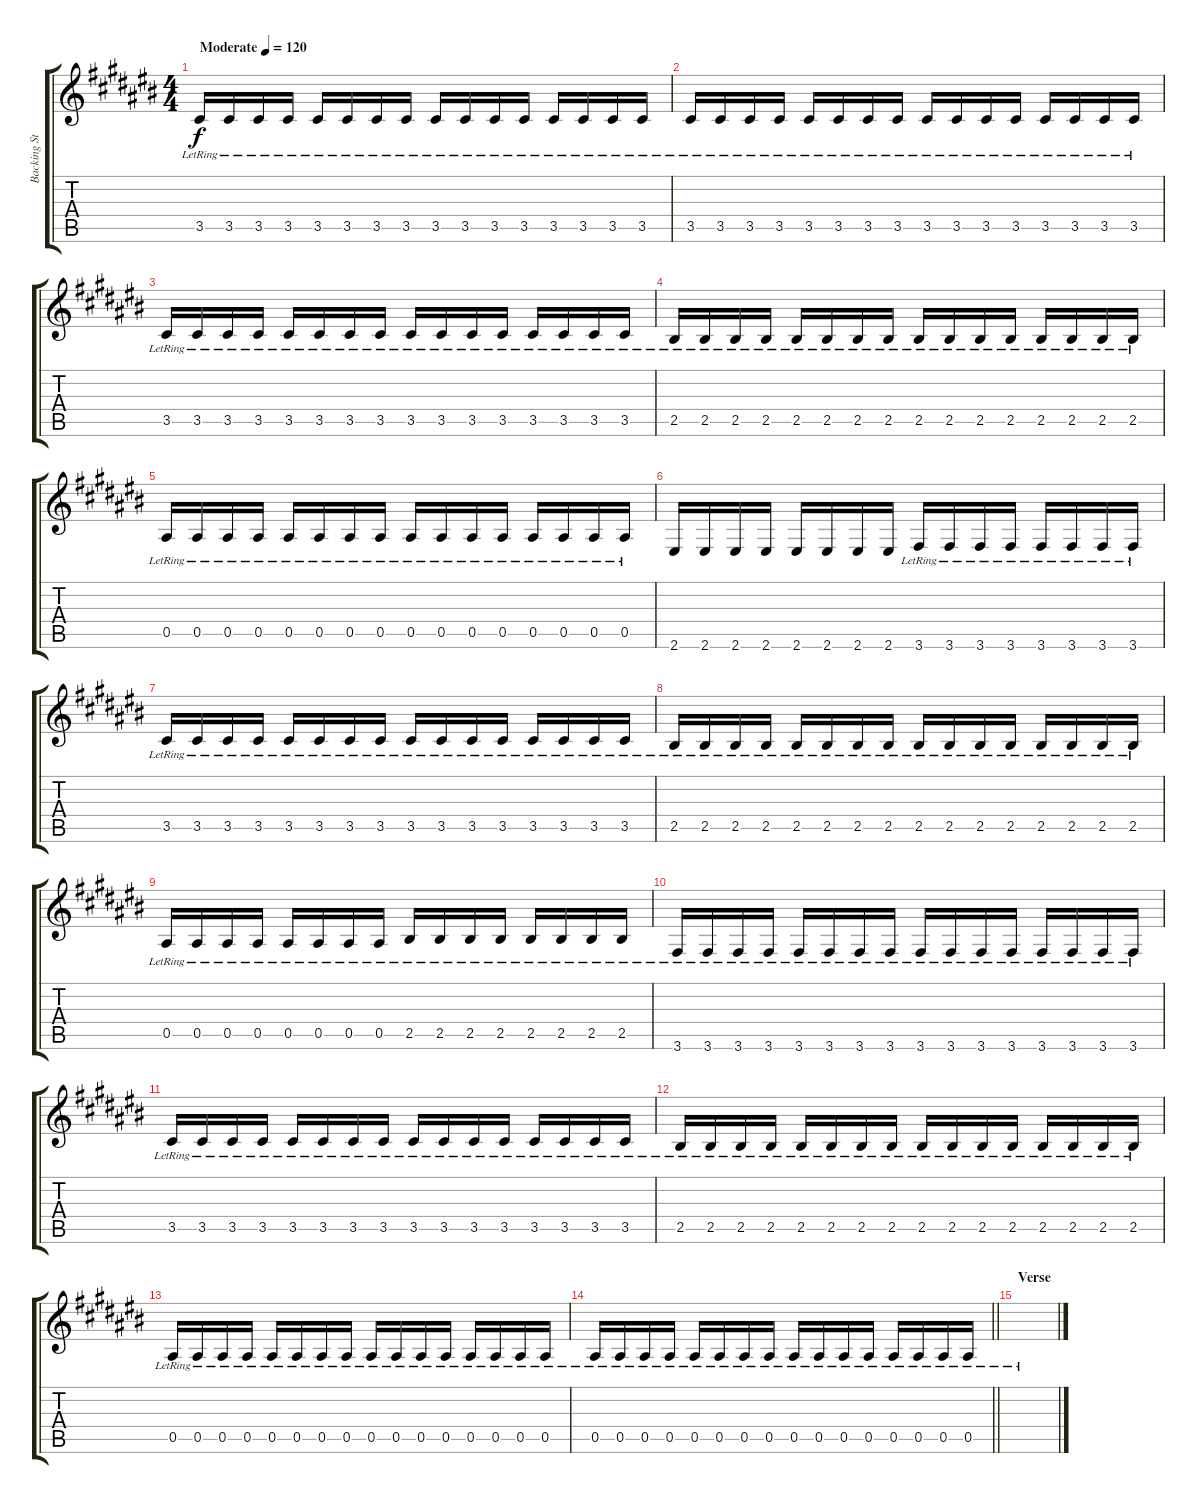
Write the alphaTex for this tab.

\track ("Backing Steel" "Backing St") {instrument acousticguitarsteel}
\staff {score tabs}
\tuning (F4 C4 Ab3 Eb3 Bb2 Eb2) {hide}
\ts (4 4)
\tempo (120 "Moderate")
\clef g2
\ks c#
3.5{lr}.16{dy f instrument acousticguitarsteel} 3.5{lr}.16 3.5{lr}.16 3.5{lr}.16 3.5{lr}.16 3.5{lr}.16 3.5{lr}.16 3.5{lr}.16 3.5{lr}.16 3.5{lr}.16 3.5{lr}.16 3.5{lr}.16 3.5{lr}.16 3.5{lr}.16 3.5{lr}.16 3.5{lr}.16 |
3.5{lr}.16 3.5{lr}.16 3.5{lr}.16 3.5{lr}.16 3.5{lr}.16 3.5{lr}.16 3.5{lr}.16 3.5{lr}.16 3.5{lr}.16 3.5{lr}.16 3.5{lr}.16 3.5{lr}.16 3.5{lr}.16 3.5{lr}.16 3.5{lr}.16 3.5{lr}.16 |
3.5{lr}.16 3.5{lr}.16 3.5{lr}.16 3.5{lr}.16 3.5{lr}.16 3.5{lr}.16 3.5{lr}.16 3.5{lr}.16 3.5{lr}.16 3.5{lr}.16 3.5{lr}.16 3.5{lr}.16 3.5{lr}.16 3.5{lr}.16 3.5{lr}.16 3.5{lr}.16 |
2.5{lr}.16 2.5{lr}.16 2.5{lr}.16 2.5{lr}.16 2.5{lr}.16 2.5{lr}.16 2.5{lr}.16 2.5{lr}.16 2.5{lr}.16 2.5{lr}.16 2.5{lr}.16 2.5{lr}.16 2.5{lr}.16 2.5{lr}.16 2.5{lr}.16 2.5{lr}.16 |
0.5{lr}.16 0.5{lr}.16 0.5{lr}.16 0.5{lr}.16 0.5{lr}.16 0.5{lr}.16 0.5{lr}.16 0.5{lr}.16 0.5{lr}.16 0.5{lr}.16 0.5{lr}.16 0.5{lr}.16 0.5{lr}.16 0.5{lr}.16 0.5{lr}.16 0.5{lr}.16 |
2.6.16 2.6.16 2.6.16 2.6.16 2.6.16 2.6.16 2.6.16 2.6.16 3.6{lr}.16 3.6{lr}.16 3.6{lr}.16 3.6{lr}.16 3.6{lr}.16 3.6{lr}.16 3.6{lr}.16 3.6{lr}.16 |
3.5{lr}.16 3.5{lr}.16 3.5{lr}.16 3.5{lr}.16 3.5{lr}.16 3.5{lr}.16 3.5{lr}.16 3.5{lr}.16 3.5{lr}.16 3.5{lr}.16 3.5{lr}.16 3.5{lr}.16 3.5{lr}.16 3.5{lr}.16 3.5{lr}.16 3.5{lr}.16 |
2.5{lr}.16 2.5{lr}.16 2.5{lr}.16 2.5{lr}.16 2.5{lr}.16 2.5{lr}.16 2.5{lr}.16 2.5{lr}.16 2.5{lr}.16 2.5{lr}.16 2.5{lr}.16 2.5{lr}.16 2.5{lr}.16 2.5{lr}.16 2.5{lr}.16 2.5{lr}.16 |
0.5{lr}.16 0.5{lr}.16 0.5{lr}.16 0.5{lr}.16 0.5{lr}.16 0.5{lr}.16 0.5{lr}.16 0.5{lr}.16 2.5{lr}.16 2.5{lr}.16 2.5{lr}.16 2.5{lr}.16 2.5{lr}.16 2.5{lr}.16 2.5{lr}.16 2.5{lr}.16 |
3.6{lr}.16 3.6{lr}.16 3.6{lr}.16 3.6{lr}.16 3.6{lr}.16 3.6{lr}.16 3.6{lr}.16 3.6{lr}.16 3.6{lr}.16 3.6{lr}.16 3.6{lr}.16 3.6{lr}.16 3.6{lr}.16 3.6{lr}.16 3.6{lr}.16 3.6{lr}.16 |
3.5{lr}.16 3.5{lr}.16 3.5{lr}.16 3.5{lr}.16 3.5{lr}.16 3.5{lr}.16 3.5{lr}.16 3.5{lr}.16 3.5{lr}.16 3.5{lr}.16 3.5{lr}.16 3.5{lr}.16 3.5{lr}.16 3.5{lr}.16 3.5{lr}.16 3.5{lr}.16 |
2.5{lr}.16 2.5{lr}.16 2.5{lr}.16 2.5{lr}.16 2.5{lr}.16 2.5{lr}.16 2.5{lr}.16 2.5{lr}.16 2.5{lr}.16 2.5{lr}.16 2.5{lr}.16 2.5{lr}.16 2.5{lr}.16 2.5{lr}.16 2.5{lr}.16 2.5{lr}.16 |
0.5{lr}.16 0.5{lr}.16 0.5{lr}.16 0.5{lr}.16 0.5{lr}.16 0.5{lr}.16 0.5{lr}.16 0.5{lr}.16 0.5{lr}.16 0.5{lr}.16 0.5{lr}.16 0.5{lr}.16 0.5{lr}.16 0.5{lr}.16 0.5{lr}.16 0.5{lr}.16 |
\barLineRight lightlight
0.5{lr}.16 0.5{lr}.16 0.5{lr}.16 0.5{lr}.16 0.5{lr}.16 0.5{lr}.16 0.5{lr}.16 0.5{lr}.16 0.5{lr}.16 0.5{lr}.16 0.5{lr}.16 0.5{lr}.16 0.5{lr}.16 0.5{lr}.16 0.5{lr}.16 0.5{lr}.16 |
\section ("" "Verse")
